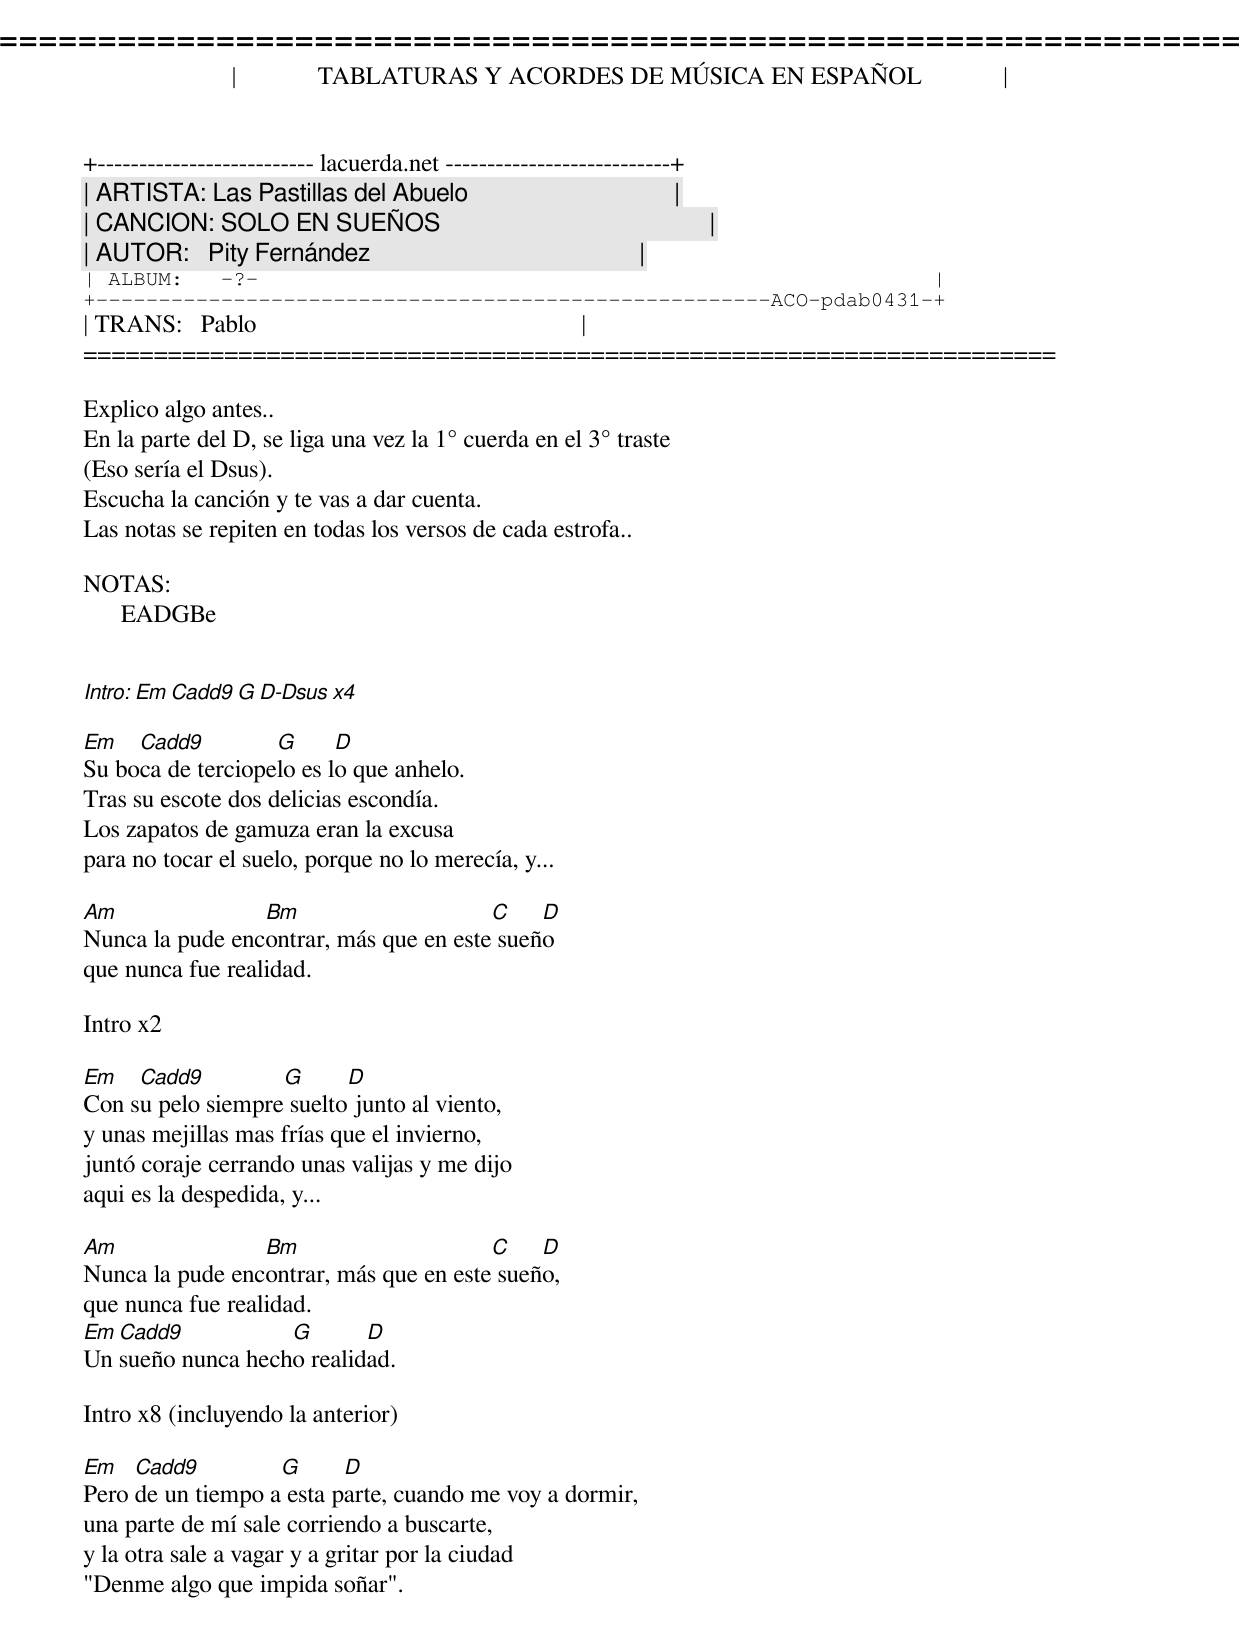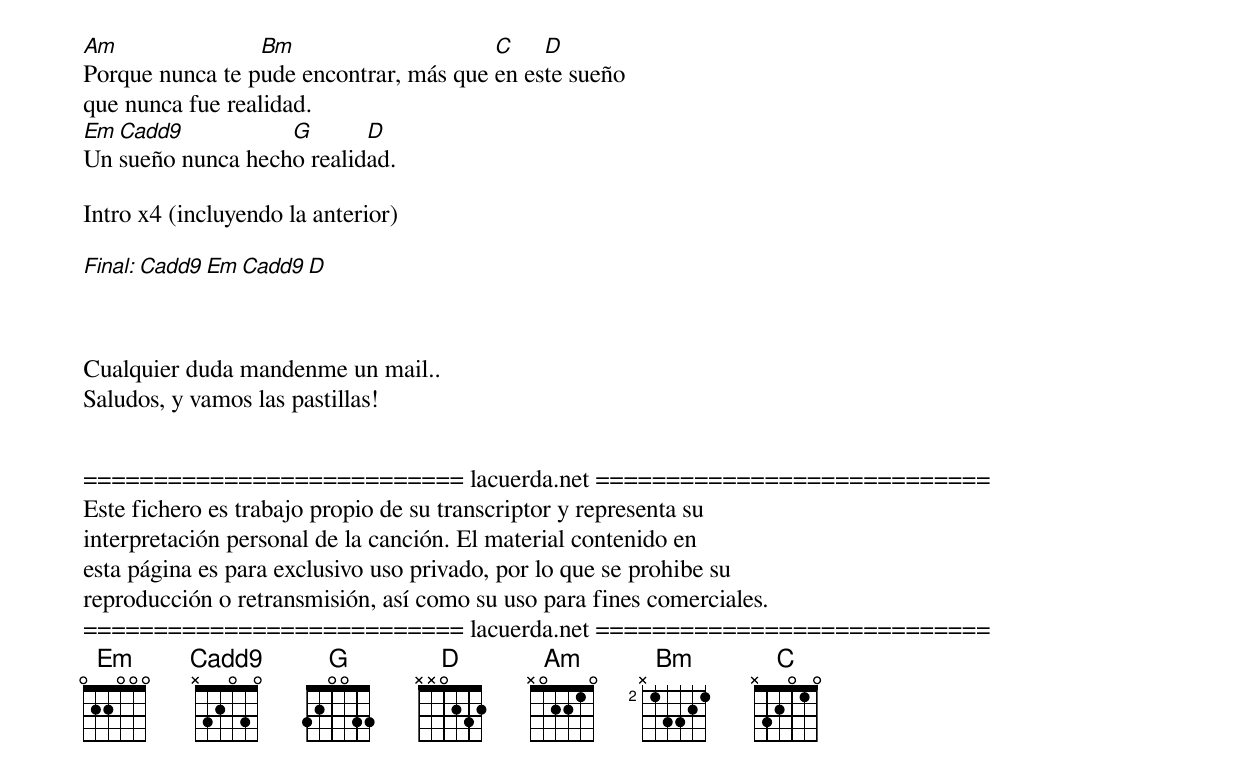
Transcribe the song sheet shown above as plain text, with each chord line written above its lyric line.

=====================================================================
|             TABLATURAS Y ACORDES DE MÚSICA EN ESPAÑOL             |
+-------------------------- lacuerda.net ---------------------------+
| ARTISTA: Las Pastillas del Abuelo                                 |
| CANCION: SOLO EN SUEÑOS                                           |
| AUTOR:   Pity Fernández                                           |
| ALBUM:   -?-                                                      |
+------------------------------------------------------ACO-pdab0431-+
| TRANS:   Pablo                                                    |
=====================================================================

Explico algo antes..
En la parte del D, se liga una vez la 1° cuerda en el 3° traste
(Eso sería el Dsus).
Escucha la canción y te vas a dar cuenta.
Las notas se repiten en todas los versos de cada estrofa..

NOTAS:
      EADGBe
Em:   022000
Cadd9 x32030
G     320033
D     xx0232
Dsus  xx0233
Am    x02210
Bm    x24432
C     x32010


Intro: Em Cadd9 G D-Dsus   x4

Em   Cadd9         G      D
Su boca de terciopelo es lo que anhelo.
Tras su escote dos delicias escondía.
Los zapatos de gamuza eran la excusa
para no tocar el suelo, porque no lo merecía, y...

Am               Bm                     C    D
Nunca la pude encontrar, más que en este sueño
que nunca fue realidad.

Intro x2

Em   Cadd9         G      D
Con su pelo siempre suelto junto al viento,
y unas mejillas mas frías que el invierno,
juntó coraje cerrando unas valijas y me dijo
aqui es la despedida, y...

Am               Bm                     C    D
Nunca la pude encontrar, más que en este sueño,
que nunca fue realidad.
Em Cadd9           G       D
Un sueño nunca hecho realidad.

Intro x8 (incluyendo la anterior)

Em   Cadd9         G      D
Pero de un tiempo a esta parte, cuando me voy a dormir,
una parte de mí sale corriendo a buscarte,
y la otra sale a vagar y a gritar por la ciudad
"Denme algo que impida soñar".

Am               Bm                     C    D
Porque nunca te pude encontrar, más que en este sueño
que nunca fue realidad.
Em Cadd9           G       D
Un sueño nunca hecho realidad.

Intro x4 (incluyendo la anterior)

Final: Cadd9 Em Cadd9 D



Cualquier duda mandenme un mail..
Saludos, y vamos las pastillas!


=========================== lacuerda.net ============================
Este fichero es trabajo propio de su transcriptor y representa su
interpretación personal de la canción. El material contenido en
esta página es para exclusivo uso privado, por lo que se prohibe su
reproducción o retransmisión, así como su uso para fines comerciales.
=========================== lacuerda.net ============================
